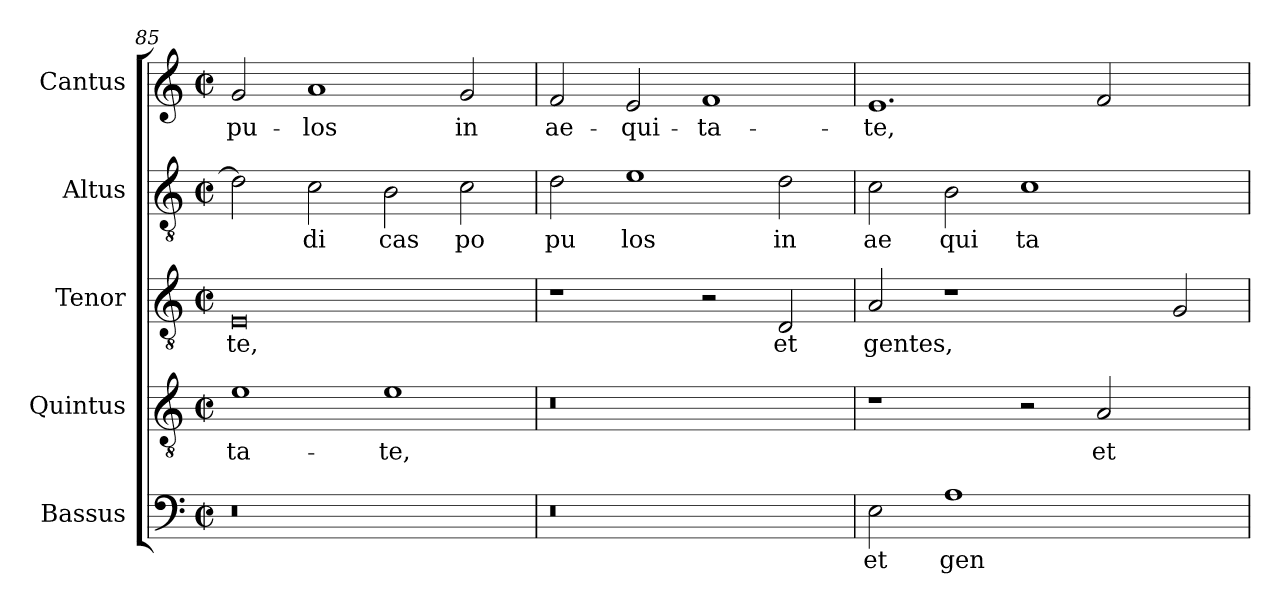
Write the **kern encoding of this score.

**kern	**text	**kern	**text	**kern	**text	**kern	**text	**kern	**text
*part5	*part5	*part4	*part4	*part3	*part3	*part2	*part2	*part1	*part1
*staff5	*staff5	*staff4	*staff4	*staff3	*staff3	*staff2	*staff2	*staff1	*staff1
*I"Bassus	*	*I"Quintus	*	*I"Tenor	*	*I"Altus	*	*I"Cantus	*
*clefF4	*	*clefGv2	*	*clefGv2	*	*clefGv2	*	*clefG2	*
*M2/2	*	*M2/2	*	*M2/2	*	*M2/2	*	*M2/2	*
*met(c|)	*	*met(c|)	*	*met(c|)	*	*met(c|)	*	*met(c|)	*
=85	=85	=85	=85	=85	=85	=85	=85	=85	=85
!	!	!	!LO:LY:b:cj	!	!LO:LY:b:cj	!	!	!	!LO:LY:b:cj
0r	.	1e	-ta-	0E	te,	2d\]	.	2g/	-pu-
!	!	!	!	!	!	!	!LO:LY:b:cj	!	!LO:LY:b:cj
.	.	.	.	.	.	2c\	di	1a	-los
!	!	!	!LO:LY:b:cj	!	!	!	!LO:LY:b:cj	!	!
.	.	1e	-te,	.	.	2B\	cas	.	.
!	!	!	!	!	!	!	!LO:LY:b:cj	!	!LO:LY:b:cj
.	.	.	.	.	.	2c\	po	2g/	in
=86	=86	=86	=86	=86	=86	=86	=86	=86	=86
!	!	!	!	!	!	!	!LO:LY:b:cj	!	!LO:LY:b:cj
0r	.	0r	.	1r	.	2d\	pu	2f/	ae-
!	!	!	!	!	!	!	!LO:LY:b:cj	!	!LO:LY:b:cj
.	.	.	.	.	.	1e	los	2e/	-qui-
!	!	!	!	!	!	!	!	!	!LO:LY:b:cj
.	.	.	.	2r	.	.	.	1f	-ta-
!	!	!	!	!	!LO:LY:b:cj	!	!LO:LY:b:cj	!	!
.	.	.	.	2D/	et	2d\	in	.	.
=87	=87	=87	=87	=87	=87	=87	=87	=87	=87
!	!LO:LY:b:cj	!	!	!	!LO:LY:b:cj	!	!LO:LY:b:cj	!	!LO:LY:b:cj
2E\	et	1r	.	2A/	gentes,	2c\	ae	1.e	-te,
!	!LO:LY:b:cj	!	!	!LO:N:vis=1	!	!	!LO:LY:b:cj	!	!
1A	gen	.	.	1.r	.	2B\	qui	.	.
!	!	!	!	!	!	!	!LO:LY:b:cj	!	!
.	.	2r	.	.	.	1c	ta	.	.
!	!	!	!LO:LY:b:cj	!	!	!	!	!	!
1ryy	.	2A/	et	.	.	.	.	2f/	.
.	.	2ryy	.	2G/	.	2ryy	.	2ryy	.
=	=	=	=	=	=	=	=	=	=
*-	*-	*-	*-	*-	*-	*-	*-	*-	*-
